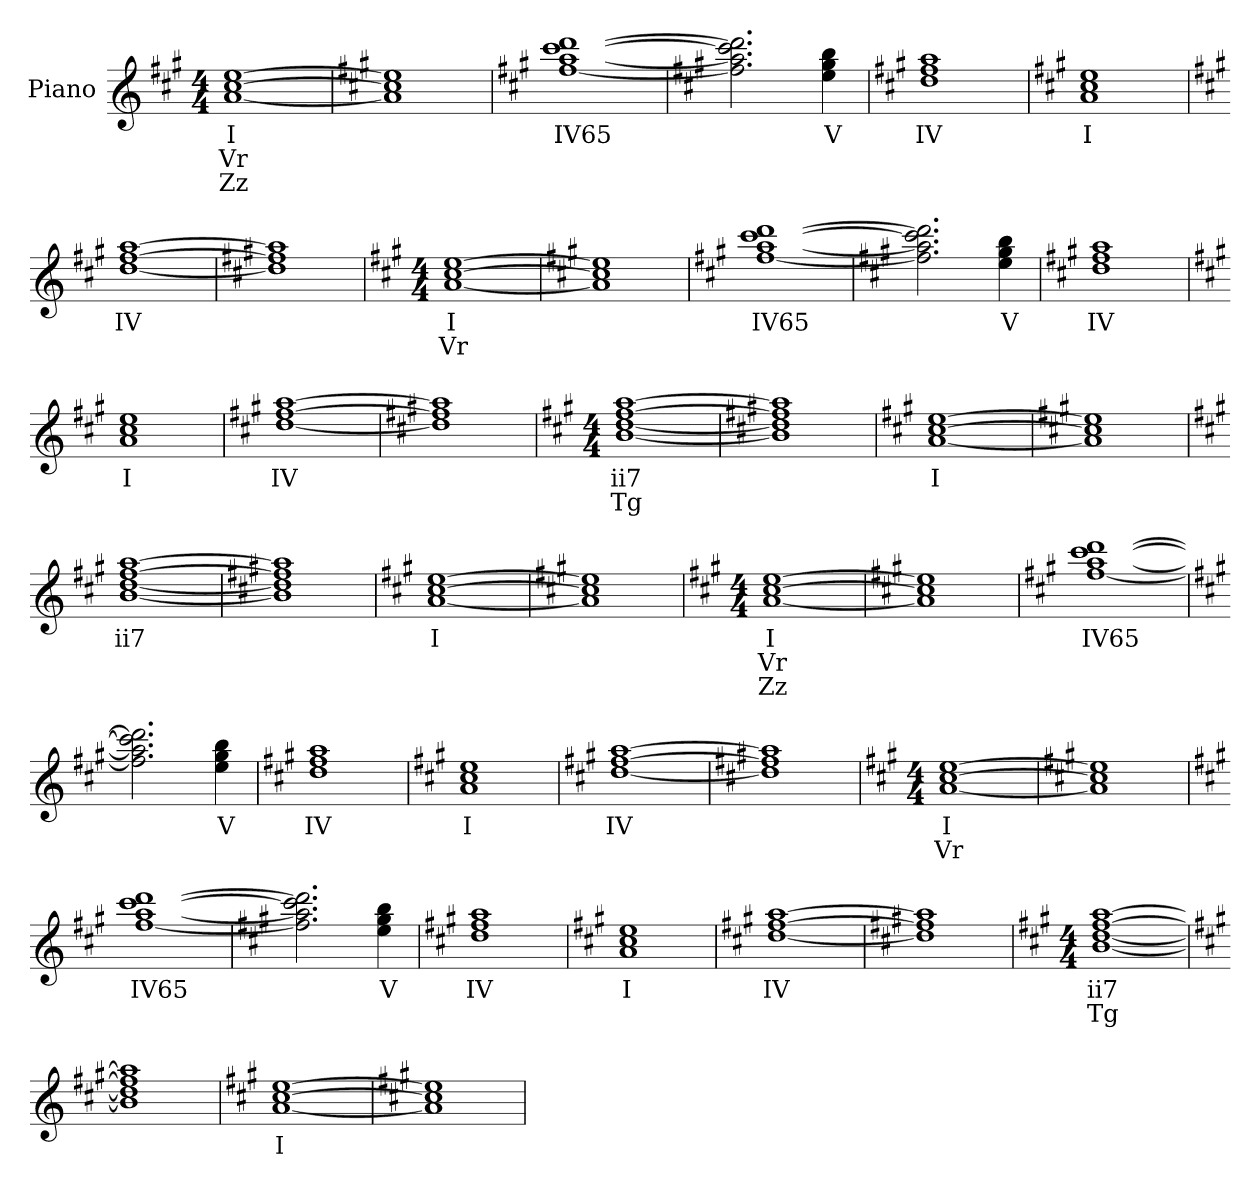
**kern	**text	**text	**text
*part1	*part1	*part1	*part1
*staff1	*staff1	*staff1	*staff1
*I"Piano	*	*	*
*I'Pno	*	*	*
*k[f#c#g#]	*	*	*
*A:	*	*	*
*M4/4	*	*	*
=	=	=	=
[1a [1cc# [1ee	I	Vr	Zz
=	=	=	=
*k[f#c#g#]	*	*	*
*A:	*	*	*
1a] 1cc#] 1ee]	.	.	.
=	=	=	=
*k[f#c#g#]	*	*	*
*A:	*	*	*
[1ff# [1aa [1ccc# [1ddd	IV65	.	.
=	=	=	=
*k[f#c#g#]	*	*	*
*A:	*	*	*
2.ff#] 2.aa] 2.ccc#] 2.ddd]	.	.	.
4ee 4gg# 4bb	V	.	.
=	=	=	=
*k[f#c#g#]	*	*	*
*A:	*	*	*
1dd 1ff# 1aa	IV	.	.
=	=	=	=
*k[f#c#g#]	*	*	*
*A:	*	*	*
1a 1cc# 1ee	I	.	.
=	=	=	=
*k[f#c#g#]	*	*	*
*A:	*	*	*
[1dd [1ff# [1aa	IV	.	.
=	=	=	=
*k[f#c#g#]	*	*	*
*A:	*	*	*
1dd] 1ff#] 1aa]	.	.	.
=	=	=	=
*k[f#c#g#]	*	*	*
*A:	*	*	*
*M4/4	*	*	*
[1a [1cc# [1ee	I	Vr	.
=	=	=	=
*k[f#c#g#]	*	*	*
*A:	*	*	*
1a] 1cc#] 1ee]	.	.	.
=	=	=	=
*k[f#c#g#]	*	*	*
*A:	*	*	*
[1ff# [1aa [1ccc# [1ddd	IV65	.	.
=	=	=	=
*k[f#c#g#]	*	*	*
*A:	*	*	*
2.ff#] 2.aa] 2.ccc#] 2.ddd]	.	.	.
4ee 4gg# 4bb	V	.	.
=	=	=	=
*k[f#c#g#]	*	*	*
*A:	*	*	*
1dd 1ff# 1aa	IV	.	.
=	=	=	=
*k[f#c#g#]	*	*	*
*A:	*	*	*
1a 1cc# 1ee	I	.	.
=	=	=	=
*k[f#c#g#]	*	*	*
*A:	*	*	*
[1dd [1ff# [1aa	IV	.	.
=	=	=	=
*k[f#c#g#]	*	*	*
*A:	*	*	*
1dd] 1ff#] 1aa]	.	.	.
=	=	=	=
*k[f#c#g#]	*	*	*
*A:	*	*	*
*M4/4	*	*	*
[1b [1dd [1ff# [1aa	ii7	Tg	.
=	=	=	=
*k[f#c#g#]	*	*	*
*A:	*	*	*
1b] 1dd] 1ff#] 1aa]	.	.	.
=	=	=	=
*k[f#c#g#]	*	*	*
*A:	*	*	*
[1a [1cc# [1ee	I	.	.
=	=	=	=
*k[f#c#g#]	*	*	*
*A:	*	*	*
1a] 1cc#] 1ee]	.	.	.
=	=	=	=
*k[f#c#g#]	*	*	*
*A:	*	*	*
[1b [1dd [1ff# [1aa	ii7	.	.
=	=	=	=
*k[f#c#g#]	*	*	*
*A:	*	*	*
1b] 1dd] 1ff#] 1aa]	.	.	.
=	=	=	=
*k[f#c#g#]	*	*	*
*A:	*	*	*
[1a [1cc# [1ee	I	.	.
=	=	=	=
*k[f#c#g#]	*	*	*
*A:	*	*	*
1a] 1cc#] 1ee]	.	.	.
=	=	=	=
*k[f#c#g#]	*	*	*
*A:	*	*	*
*M4/4	*	*	*
[1a [1cc# [1ee	I	Vr	Zz
=	=	=	=
*k[f#c#g#]	*	*	*
*A:	*	*	*
1a] 1cc#] 1ee]	.	.	.
=	=	=	=
*k[f#c#g#]	*	*	*
*A:	*	*	*
[1ff# [1aa [1ccc# [1ddd	IV65	.	.
=	=	=	=
*k[f#c#g#]	*	*	*
*A:	*	*	*
2.ff#] 2.aa] 2.ccc#] 2.ddd]	.	.	.
4ee 4gg# 4bb	V	.	.
=	=	=	=
*k[f#c#g#]	*	*	*
*A:	*	*	*
1dd 1ff# 1aa	IV	.	.
=	=	=	=
*k[f#c#g#]	*	*	*
*A:	*	*	*
1a 1cc# 1ee	I	.	.
=	=	=	=
*k[f#c#g#]	*	*	*
*A:	*	*	*
[1dd [1ff# [1aa	IV	.	.
=	=	=	=
*k[f#c#g#]	*	*	*
*A:	*	*	*
1dd] 1ff#] 1aa]	.	.	.
=	=	=	=
*k[f#c#g#]	*	*	*
*A:	*	*	*
*M4/4	*	*	*
[1a [1cc# [1ee	I	Vr	.
=	=	=	=
*k[f#c#g#]	*	*	*
*A:	*	*	*
1a] 1cc#] 1ee]	.	.	.
=	=	=	=
*k[f#c#g#]	*	*	*
*A:	*	*	*
[1ff# [1aa [1ccc# [1ddd	IV65	.	.
=	=	=	=
*k[f#c#g#]	*	*	*
*A:	*	*	*
2.ff#] 2.aa] 2.ccc#] 2.ddd]	.	.	.
4ee 4gg# 4bb	V	.	.
=	=	=	=
*k[f#c#g#]	*	*	*
*A:	*	*	*
1dd 1ff# 1aa	IV	.	.
=	=	=	=
*k[f#c#g#]	*	*	*
*A:	*	*	*
1a 1cc# 1ee	I	.	.
=	=	=	=
*k[f#c#g#]	*	*	*
*A:	*	*	*
[1dd [1ff# [1aa	IV	.	.
=	=	=	=
*k[f#c#g#]	*	*	*
*A:	*	*	*
1dd] 1ff#] 1aa]	.	.	.
=	=	=	=
*k[f#c#g#]	*	*	*
*A:	*	*	*
*M4/4	*	*	*
[1b [1dd [1ff# [1aa	ii7	Tg	.
=	=	=	=
*k[f#c#g#]	*	*	*
*A:	*	*	*
1b] 1dd] 1ff#] 1aa]	.	.	.
=	=	=	=
*k[f#c#g#]	*	*	*
*A:	*	*	*
[1a [1cc# [1ee	I	.	.
=	=	=	=
*k[f#c#g#]	*	*	*
*A:	*	*	*
1a] 1cc#] 1ee]	.	.	.
=	=	=	=
*-	*-	*-	*-
